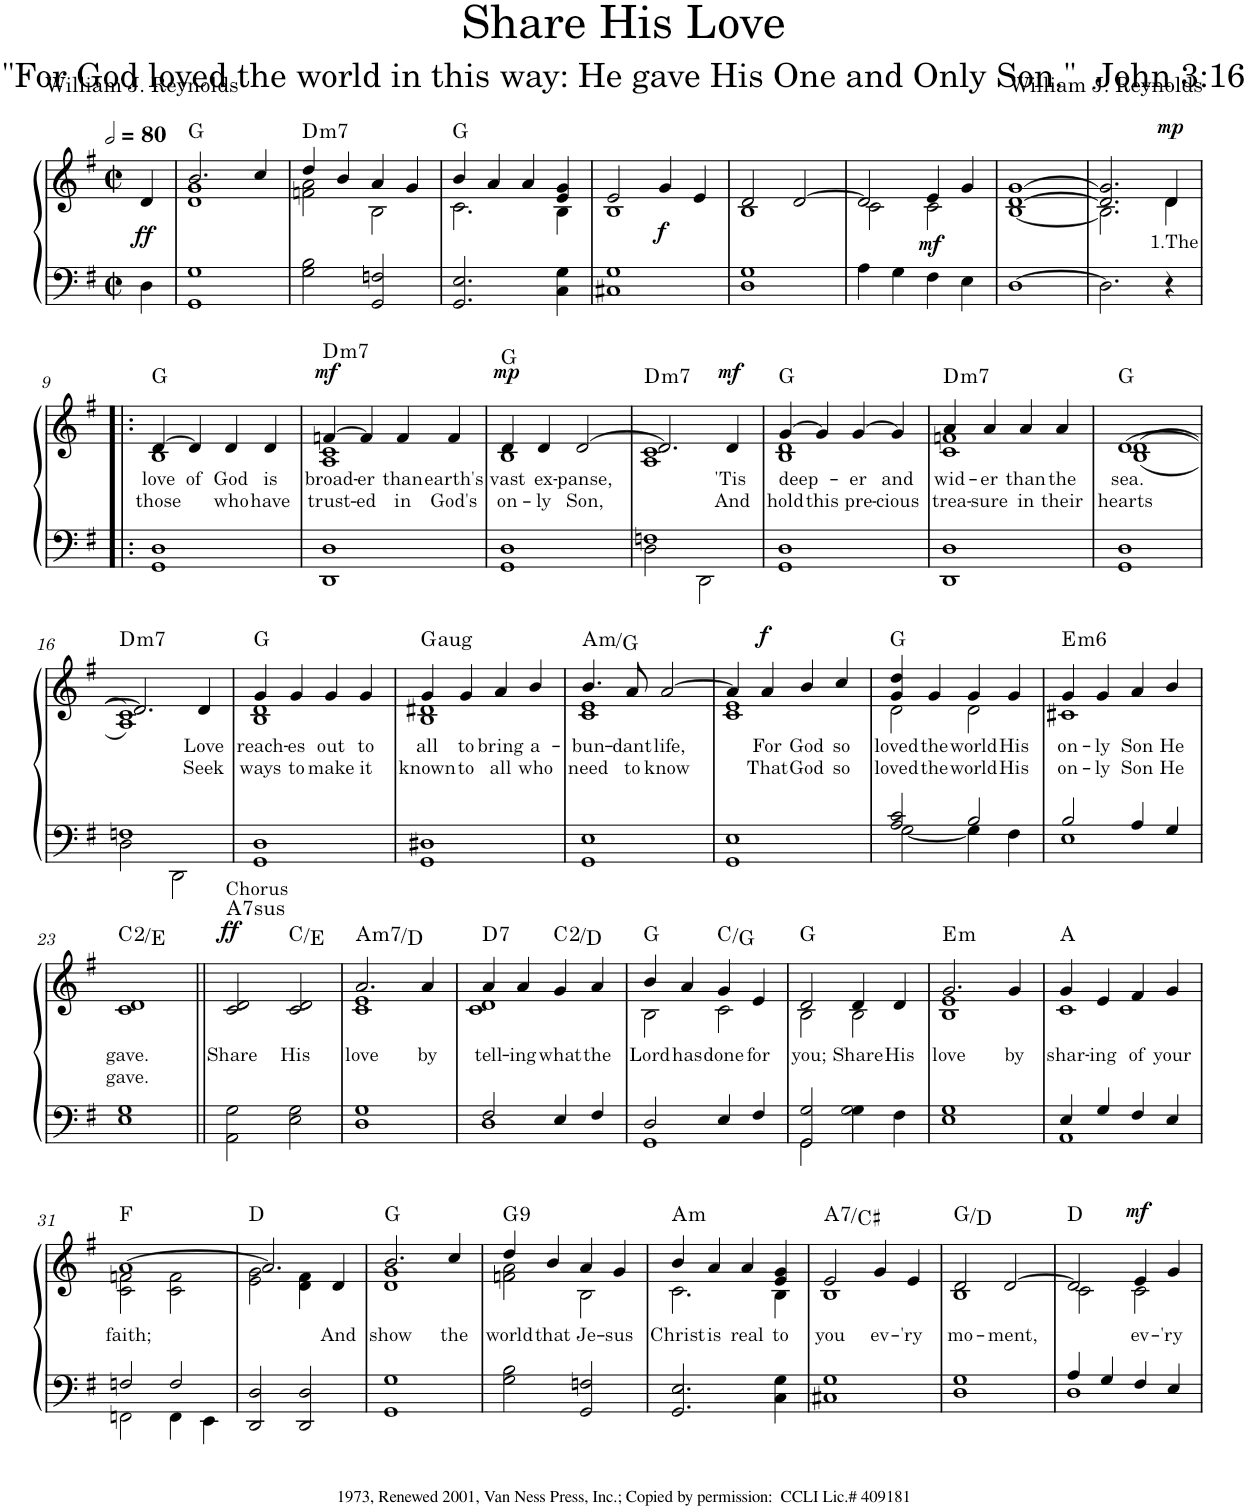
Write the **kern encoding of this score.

**kern	**kern	**text	**text	**dynam	**harte
*part1	*part1	*part1	*part1	*part1	*part1
*staff2	*staff1	*staff1	*staff1	*staff1/2	*
*I"Piano	*	*	*	*	*
*I'Pno.	*	*	*	*	*
*clefF4	*clefG2	*	*	*	*
*k[f#]	*k[f#]	*	*	*	*
*M2/2	*M2/2	*	*	*	*
*met(c|)	*met(c|)	*	*	*	*
*MM160	*MM160	*	*	*	*
=	=	=	=	=	=
!	!	!	!	!LO:DY:b	!
4D\	4d/	.	.	ff	.
=1	=1	=1	=1	=1	=1
*	*^	*	*	*	*
1GG 1G	2.b/	1d 1g	.	.	.	G:maj
.	4cc/	.	.	.	.	.
=2	=2	=2	=2	=2	=2	=2
!	!	!	!	!	!	!LO:H:kt=m7
2G\ 2B\	4dd/	2fn\ 2a\	.	.	.	D:min7
.	4b/	.	.	.	.	.
2GG/ 2Fn/	4a/	2B\	.	.	.	.
.	4g/	.	.	.	.	.
=3	=3	=3	=3	=3	=3	=3
2.GG/ 2.E/	4b/	2.c\	.	.	.	G:maj
.	4a/	.	.	.	.	.
.	4a/	.	.	.	.	.
4C\ 4G\	4e/ 4g/	4B\	.	.	.	.
=4	=4	=4	=4	=4	=4	=4
1C#X 1G	2e/	1B	.	.	.	.
!	!	!	!	!	!LO:DY:b	!
.	4g/	.	.	.	f	.
.	4e/	.	.	.	.	.
=5	=5	=5	=5	=5	=5	=5
1D 1G	2d/	1B	.	.	.	.
.	[2d/	.	.	.	.	.
=6	=6	=6	=6	=6	=6	=6
4A\	2d/]	2c\	.	.	.	.
4G\	.	.	.	.	.	.
!	!	!	!	!	!LO:DY:b	!
4F#\	4e/	2c\	.	.	mf	.
4E\	4g/	.	.	.	.	.
=7	=7	=7	=7	=7	=7	=7
[1D	[1d [1g	[1B	.	.	.	.
=8	=8	=8	=8	=8	=8	=8
2.D\]	2.d/] 2.g/]	2.B\]	.	.	.	.
!	!	!	!LO:LY:b	!	!LO:DY:a	!
4r	4d/	4d\	1.The	.	mp	.
!!LO:LB:g=z	!!
=9!|:	=9!|:	=9!|:	=9!|:	=9!|:	=9!|:	=9!|:
!	!	!	!LO:LY:b	!LO:LY:b	!	!
1GG 1D	[4d/	1B	love	those	.	G:maj
!	!	!	!LO:LY:b	!	!	!
.	4d/]	.	of	.	.	.
!	!	!	!LO:LY:b	!LO:LY:b	!	!
.	4d/	.	God	who	.	.
!	!	!	!LO:LY:b	!LO:LY:b	!	!
.	4d/	.	is	have	.	.
=10	=10	=10	=10	=10	=10	=10
!	!	!	!LO:LY:b	!LO:LY:b	!LO:DY:a	!LO:H:kt=m7
1DD 1D	[4fn/	1A 1c	broad-	trust-	mf	D:min7
!	!	!	!LO:LY:b	!LO:LY:b	!	!
.	4f/]	.	-er	-ed	.	.
!	!	!	!LO:LY:b	!LO:LY:b	!	!
.	4f/	.	than	in	.	.
!	!	!	!LO:LY:b	!LO:LY:b	!	!
.	4f/	.	earth's	God's	.	.
=11	=11	=11	=11	=11	=11	=11
!	!	!	!LO:LY:b	!LO:LY:b	!LO:DY:a	!
1GG 1D	4d/	1B	vast	on-	mp	G:maj
!	!	!	!LO:LY:b	!LO:LY:b	!	!
.	4d/	.	ex-	-ly	.	.
!	!	!	!LO:LY:b	!LO:LY:b	!	!
.	[2d/	.	-panse,	Son,	.	.
=12	=12	=12	=12	=12	=12	=12
*^	*	*	*	*	*	*
!	!	!	!	!	!	!	!LO:H:kt=m7
1Fn	2D\	2.d/]	1A 1c	.	.	.	D:min7
.	2DD\	.	.	.	.	.	.
!	!	!	!	!LO:LY:b	!LO:LY:b	!LO:DY:a	!
.	.	4d/	.	'Tis	And	mf	.
*v	*v	*	*	*	*	*	*
=13	=13	=13	=13	=13	=13	=13
!	!	!	!LO:LY:b	!LO:LY:b	!	!
1GG 1D	[4g/	1B 1d	deep-	hold	.	G:maj
!	!	!	!	!LO:LY:b	!	!
.	4g/]	.	.	this	.	.
!	!	!	!LO:LY:b	!LO:LY:b	!	!
.	[4g/	.	-er	pre-	.	.
!	!	!	!LO:LY:b	!LO:LY:b	!	!
.	4g/]	.	and	-cious	.	.
=14	=14	=14	=14	=14	=14	=14
!	!	!	!LO:LY:b	!LO:LY:b	!	!LO:H:kt=m7
1DD 1D	4a/	1c 1fn	wid-	trea-	.	D:min7
!	!	!	!LO:LY:b	!LO:LY:b	!	!
.	4a/	.	-er	-sure	.	.
!	!	!	!LO:LY:b	!LO:LY:b	!	!
.	4a/	.	than	in	.	.
!	!	!	!LO:LY:b	!LO:LY:b	!	!
.	4a/	.	the	their	.	.
=15	=15	=15	=15	=15	=15	=15
!	!	!	!LO:LY:b	!LO:LY:b	!	!
1GG 1D	[1d	((>1B 1d	sea.	hearts	.	G:maj
!!LO:LB:g=z	!!
=16	=16	=16	=16	=16	=16	=16
*^	*	*	*	*	*	*
!	!	!	!	!	!	!	!LO:H:kt=m7
1Fn	2D\	2.d/]	1A 1c))	.	.	.	D:min7
.	2DD\	.	.	.	.	.	.
!	!	!	!	!LO:LY:b	!LO:LY:b	!	!
.	.	4d/	.	Love	Seek	.	.
*v	*v	*	*	*	*	*	*
=17	=17	=17	=17	=17	=17	=17
!	!	!	!LO:LY:b	!LO:LY:b	!	!
1GG 1D	4g/	1B 1d	reach-	ways	.	G:maj
!	!	!	!LO:LY:b	!LO:LY:b	!	!
.	4g/	.	-es	to	.	.
!	!	!	!LO:LY:b	!LO:LY:b	!	!
.	4g/	.	out	make	.	.
!	!	!	!LO:LY:b	!LO:LY:b	!	!
.	4g/	.	to	it	.	.
=18	=18	=18	=18	=18	=18	=18
!	!	!	!LO:LY:b	!LO:LY:b	!	!LO:H:kt=aug
1GG 1D#X	4g/	1B 1d#X	all	known	.	G:aug
!	!	!	!LO:LY:b	!LO:LY:b	!	!
.	4g/	.	to	to	.	.
!	!	!	!LO:LY:b	!LO:LY:b	!	!
.	4a/	.	bring	all	.	.
!	!	!	!LO:LY:b	!LO:LY:b	!	!
.	4b/	.	a-	who	.	.
=19	=19	=19	=19	=19	=19	=19
!	!	!	!LO:LY:b	!LO:LY:b	!	!LO:H:kt=m
1GG 1E	4.b/	1c 1e	-bun-	need	.	A:min/b7
!	!	!	!LO:LY:b	!LO:LY:b	!	!
.	8a/	.	-dant	to	.	.
!	!	!	!LO:LY:b	!LO:LY:b	!	!
.	[2a/	.	life,	know	.	.
=20	=20	=20	=20	=20	=20	=20
1GG 1E	4a/]	1c 1e	.	.	.	.
!	!	!	!LO:LY:b	!LO:LY:b	!LO:DY:a	!
.	4a/	.	For	That	f	.
!	!	!	!LO:LY:b	!LO:LY:b	!	!
.	4b/	.	God	God	.	.
!	!	!	!LO:LY:b	!LO:LY:b	!	!
.	4cc/	.	so	so	.	.
=21	=21	=21	=21	=21	=21	=21
*^	*	*	*	*	*	*
!	!	!	!	!LO:LY:b	!LO:LY:b	!	!
2A/ 2c/	[2G\	4g/ 4dd/	2d\	loved	loved	.	G:maj
!	!	!	!	!LO:LY:b	!LO:LY:b	!	!
.	.	4g/	.	the	the	.	.
!	!	!	!	!LO:LY:b	!LO:LY:b	!	!
2B/	4G\]	4g/	2d\	world	world	.	.
!	!	!	!	!LO:LY:b	!LO:LY:b	!	!
.	4F#\	4g/	.	His	His	.	.
=22	=22	=22	=22	=22	=22	=22	=22
!	!	!	!	!LO:LY:b	!LO:LY:b	!	!LO:H:kt=m6
2B/	1E	4g/	1c#X	on-	on-	.	E:min6
!	!	!	!	!LO:LY:b	!LO:LY:b	!	!
.	.	4g/	.	-ly	-ly	.	.
!	!	!	!	!LO:LY:b	!LO:LY:b	!	!
4A/	.	4a/	.	Son	Son	.	.
!	!	!	!	!LO:LY:b	!LO:LY:b	!	!
4G/	.	4b/	.	He	He	.	.
*v	*v	*	*	*	*	*	*
*	*v	*v	*	*	*	*
!!LO:LB:g=z
=23	=23	=23	=23	=23	=23
!	!	!LO:LY:b	!LO:LY:b	!	!
1E 1G	1c 1d	gave.	gave.	.	C:maj(2)/3
=24||	=24||	=24||	=24||	=24||	=24||
!	!LO:TX:a:t=Chorus	!	!	!	!
!	!	!LO:LY:b	!	!LO:DY:a	!LO:H:kt=7sus
2AA\ 2G\	2c/ 2d/	Share	.	ff	A:sus4(7)
!	!	!LO:LY:b	!	!	!
2E\ 2G\	2c/ 2d/	His	.	.	C:maj/3
=25	=25	=25	=25	=25	=25
!	!	!LO:LY:b	!	!	!LO:H:kt=m7
*	*^	*	*	*	*
1D 1G	2.a/	1c 1e	love	.	.	A:min7/4
!	!	!	!LO:LY:b	!	!	!
.	4a/	.	by	.	.	.
=26	=26	=26	=26	=26	=26	=26
*^	*	*	*	*	*	*
!	!	!	!	!LO:LY:b	!	!	!LO:H:kt=7
2F#/	1D	4a/	1c 1d	tell-	.	.	D:7
!	!	!	!	!LO:LY:b	!	!	!
.	.	4a/	.	-ing	.	.	.
!	!	!	!	!LO:LY:b	!	!	!
4E/	.	4g/	.	what	.	.	C:maj(2)/2
!	!	!	!	!LO:LY:b	!	!	!
4F#/	.	4a/	.	the	.	.	.
=27	=27	=27	=27	=27	=27	=27	=27
!	!	!	!	!LO:LY:b	!	!	!
2D/	1GG	4b/	2B\	Lord	.	.	G:maj
!	!	!	!	!LO:LY:b	!	!	!
.	.	4a/	.	has	.	.	.
!	!	!	!	!LO:LY:b	!	!	!
4E/	.	4g/	2c\	done	.	.	C:maj/5
!	!	!	!	!LO:LY:b	!	!	!
4F#/	.	4e/	.	for	.	.	.
=28	=28	=28	=28	=28	=28	=28	=28
!	!	!	!	!LO:LY:b	!	!	!
2GG/ 2G/	2GG\	2d/	2B\	you;	.	.	G:maj
!	!	!	!	!LO:LY:b	!	!	!
2G\	4G\	4d/	2B\	Share	.	.	.
!	!	!	!	!LO:LY:b	!	!	!
.	4F#\	4d/	.	His	.	.	.
=29	=29	=29	=29	=29	=29	=29	=29
!	!	!	!	!LO:LY:b	!	!	!LO:H:kt=m
*v	*v	*	*	*	*	*	*
1E 1G	2.g/	1B 1e	love	.	.	E:min
!	!	!	!LO:LY:b	!	!	!
.	4g/	.	by	.	.	.
=30	=30	=30	=30	=30	=30	=30
*^	*	*	*	*	*	*
!	!	!	!	!LO:LY:b	!	!	!
4E/	1AA	4g/	1c	shar-	.	.	A:maj
!	!	!	!	!LO:LY:b	!	!	!
4G/	.	4e/	.	-ing	.	.	.
!	!	!	!	!LO:LY:b	!	!	!
4F#/	.	4f#/	.	of	.	.	.
!	!	!	!	!LO:LY:b	!	!	!
4E/	.	4g/	.	your	.	.	.
!!LO:LB:g=z	!!
=31	=31	=31	=31	=31	=31	=31	=31
!	!	!	!	!LO:LY:b	!	!	!
2Fn/	2FFn\	[1a	2c\ 2fn\	faith;	.	.	F:maj
2F/	4FF\	.	2c\ 2f\	.	.	.	.
.	4EE\	.	.	.	.	.	.
*v	*v	*	*	*	*	*	*
=32	=32	=32	=32	=32	=32	=32
2DD/ 2D/	2.a/]	2e\ 2g\	.	.	.	D:maj
2DD/ 2D/	.	4d\ 4f#\	.	.	.	.
!	!	!	!LO:LY:b	!	!	!
.	4ryy	4d/	And	.	.	.
=33	=33	=33	=33	=33	=33	=33
!	!	!	!LO:LY:b	!	!	!
1GG 1G	2.b/	1d 1g	show	.	.	G:maj
!	!	!	!LO:LY:b	!	!	!
.	4cc/	.	the	.	.	.
=34	=34	=34	=34	=34	=34	=34
!	!	!	!LO:LY:b	!	!	!LO:H:kt=9
2G\ 2B\	4dd/	2fn\ 2a\	world	.	.	G:9
!	!	!	!LO:LY:b	!	!	!
.	4b/	.	that	.	.	.
!	!	!	!LO:LY:b	!	!	!
2GG/ 2Fn/	4a/	2B\	Je-	.	.	.
!	!	!	!LO:LY:b	!	!	!
.	4g/	.	-sus	.	.	.
=35	=35	=35	=35	=35	=35	=35
!	!	!	!LO:LY:b	!	!	!LO:H:kt=m
2.GG/ 2.E/	4b/	2.c\	Christ	.	.	A:min
!	!	!	!LO:LY:b	!	!	!
.	4a/	.	is	.	.	.
!	!	!	!LO:LY:b	!	!	!
.	4a/	.	real	.	.	.
!	!	!	!LO:LY:b	!	!	!
4C\ 4G\	4e/ 4g/	4B\	to	.	.	.
=36	=36	=36	=36	=36	=36	=36
!	!	!	!LO:LY:b	!	!	!LO:H:kt=7
1C#X 1G	2e/	1B	you	.	.	A:7/3
!	!	!	!LO:LY:b	!	!	!
.	4g/	.	ev-	.	.	.
!	!	!	!LO:LY:b	!	!	!
.	4e/	.	-'ry	.	.	.
=37	=37	=37	=37	=37	=37	=37
!	!	!	!LO:LY:b	!	!	!
1D 1G	2d/	1B	mo-	.	.	G:maj/5
!	!	!	!LO:LY:b	!	!	!
.	[2d/	.	-ment,	.	.	.
=38	=38	=38	=38	=38	=38	=38
*^	*	*	*	*	*	*
4A/	1D	2d/]	2c\	.	.	.	D:maj
4G/	.	.	.	.	.	.	.
!	!	!	!	!LO:LY:b	!	!LO:DY:a	!
4F#/	.	4e/	2c\	ev-	.	mf	.
!	!	!	!	!LO:LY:b	!	!	!
4E/	.	4g/	.	-'ry	.	.	.
*v	*v	*	*	*	*	*	*
*	*v	*v	*	*	*	*
=	=	=	=	=	=
*-	*-	*-	*-	*-	*-
